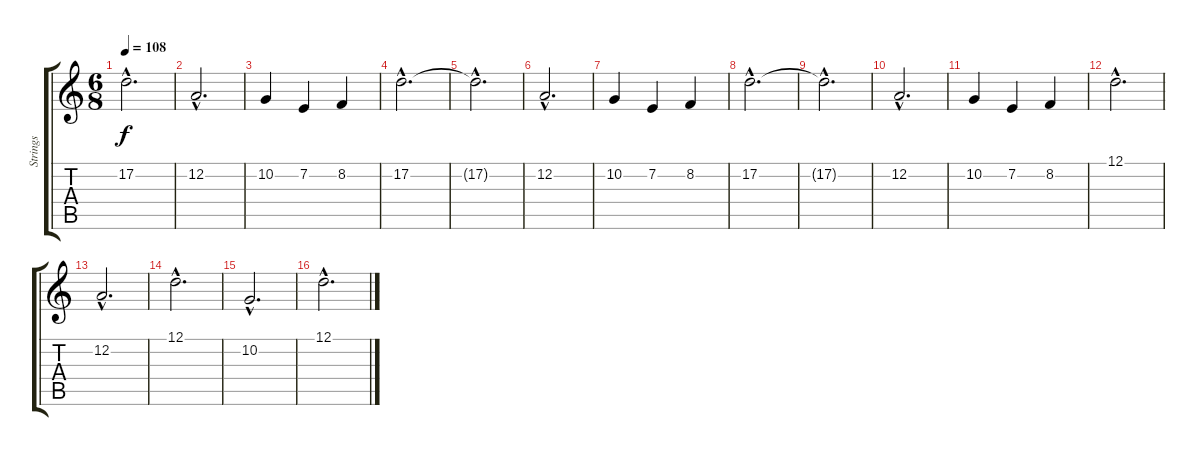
\track ("Strings" "Strings") {instrument stringensemble2}
\staff {score tabs}
\tuning (D4 A3 F3 C3 G2 D2) {hide}
\ts (6 8)
\tempo 108
\clef g2
\ks c
17.2{hac t}.2{d dy f} |
12.2{hac}.2{d} |
10.2.4 7.2.4 8.2.4 |
17.2{hac}.2{d} |
17.2{hac t}.2{d} |
12.2{hac}.2{d} |
10.2.4 7.2.4 8.2.4 |
17.2{hac}.2{d} |
17.2{hac t}.2{d} |
12.2{hac}.2{d} |
10.2.4 7.2.4 8.2.4 |
\section ("" "")
12.1{hac}.2{d} |
12.2{hac}.2{d} |
12.1{hac}.2{d} |
10.2{hac}.2{d} |
12.1{hac}.2{d}
